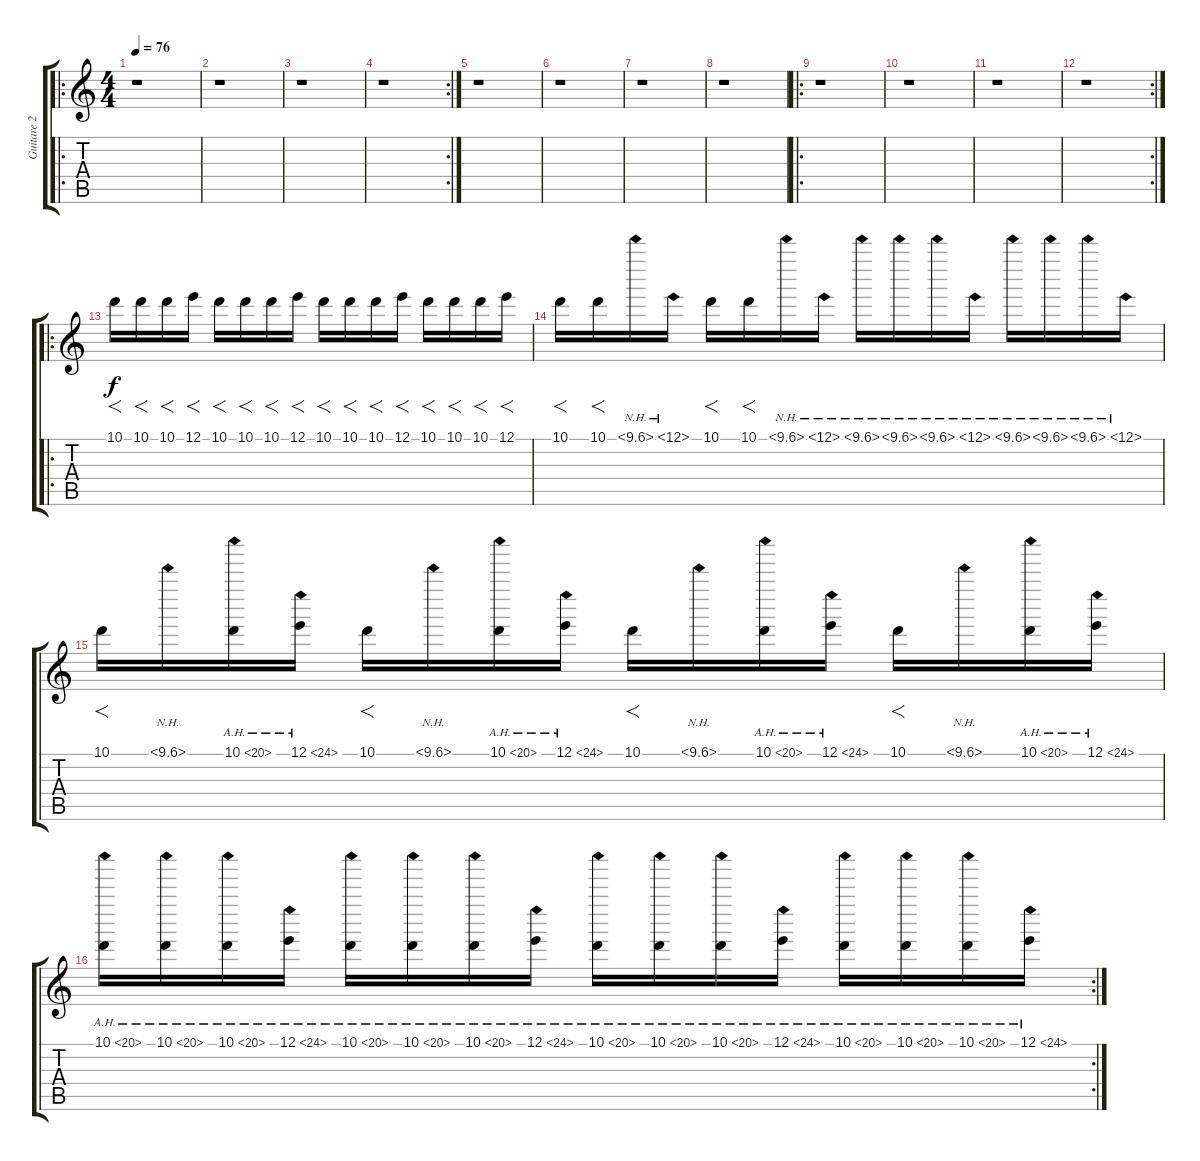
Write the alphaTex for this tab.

\track ("Guitare 2" "Guitare 2") {instrument distortionguitar}
\staff {score tabs}
\tuning (E4 B3 G3 D3 A2 E2) {hide}
\ro
\ts (4 4)
\tempo 76
\clef g2
\ks c
r.1{dy f} |
r.1 |
r.1 |
\rc 2
r.1 |
r.1 |
r.1 |
r.1 |
r.1 |
\ro
r.1 |
r.1 |
r.1 |
\rc 2
r.1 |
\ro
10.1.16{f} 10.1.16{f} 10.1.16{f} 12.1.16{f} 10.1.16{f} 10.1.16{f} 10.1.16{f} 12.1.16{f} 10.1.16{f} 10.1.16{f} 10.1.16{f} 12.1.16{f} 10.1.16{f} 10.1.16{f} 10.1.16{f} 12.1.16{f} |
10.1.16{f} 10.1.16{f} 10.1{nh}.16 12.1{nh}.16 10.1.16{f} 10.1.16{f} 10.1{nh}.16 12.1{nh}.16 10.1{nh}.16 10.1{nh}.16 10.1{nh}.16 12.1{nh}.16 10.1{nh}.16 10.1{nh}.16 10.1{nh}.16 12.1{nh}.16 |
10.1.16{f} 10.1{nh}.16 10.1{ah 10}.16 12.1{ah 12}.16 10.1.16{f} 10.1{nh}.16 10.1{ah 10}.16 12.1{ah 12}.16 10.1.16{f} 10.1{nh}.16 10.1{ah 10}.16 12.1{ah 12}.16 10.1.16{f} 10.1{nh}.16 10.1{ah 10}.16 12.1{ah 12}.16 |
\rc 2
10.1{ah 10}.16 10.1{ah 10}.16 10.1{ah 10}.16 12.1{ah 12}.16 10.1{ah 10}.16 10.1{ah 10}.16 10.1{ah 10}.16 12.1{ah 12}.16 10.1{ah 10}.16 10.1{ah 10}.16 10.1{ah 10}.16 12.1{ah 12}.16 10.1{ah 10}.16 10.1{ah 10}.16 10.1{ah 10}.16 12.1{ah 12}.16
